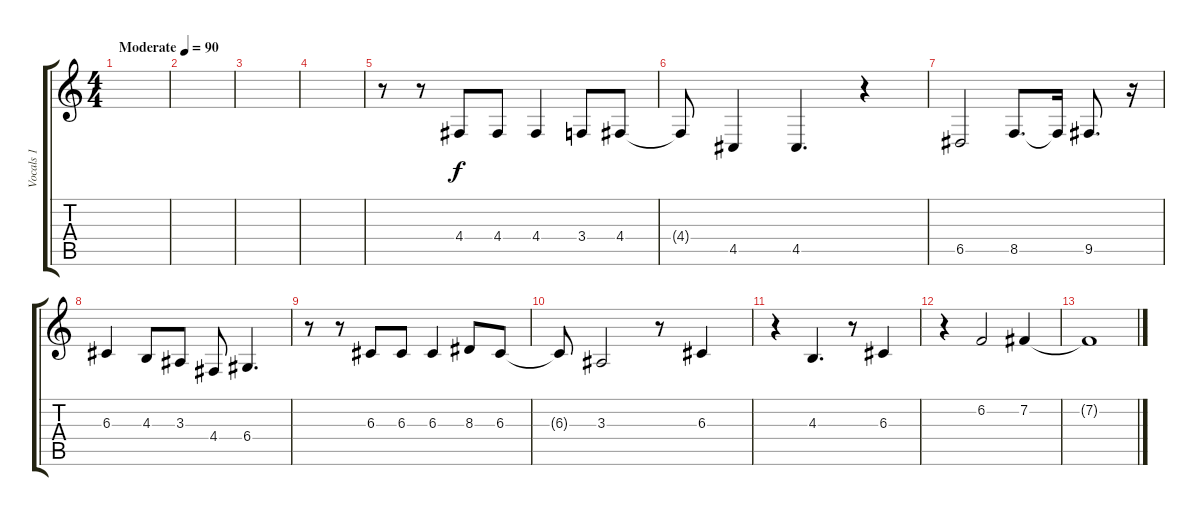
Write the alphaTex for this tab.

\track ("Vocals 1" "Vocals 1") {instrument tangoaccordion}
\staff {score tabs}
\tuning (E4 B3 G3 D3 A2 E2) {hide}
\ts (4 4)
\tempo (90 "Moderate")
\clef g2
\ks c
|
|
|
|
r.8 r.8 4.4.8 4.4.8 4.4.4 3.4.8 4.4.8 |
4.4{t}.8 4.5.4 4.5.4{d} r.4 |
6.5.2 8.5.8{d} 8.5{t}.16 9.5.8{d} r.16 |
6.3.4 4.3.8 3.3.8 4.4.8 6.4.4{d} |
r.8 r.8 6.3.8 6.3.8 6.3.4 8.3.8 6.3.8 |
6.3{t}.8 3.3.2 r.8 6.3.4 |
r.4 4.3.4{d} r.8 6.3.4 |
r.4 6.2.2 7.2.4 |
7.2{t}.1
